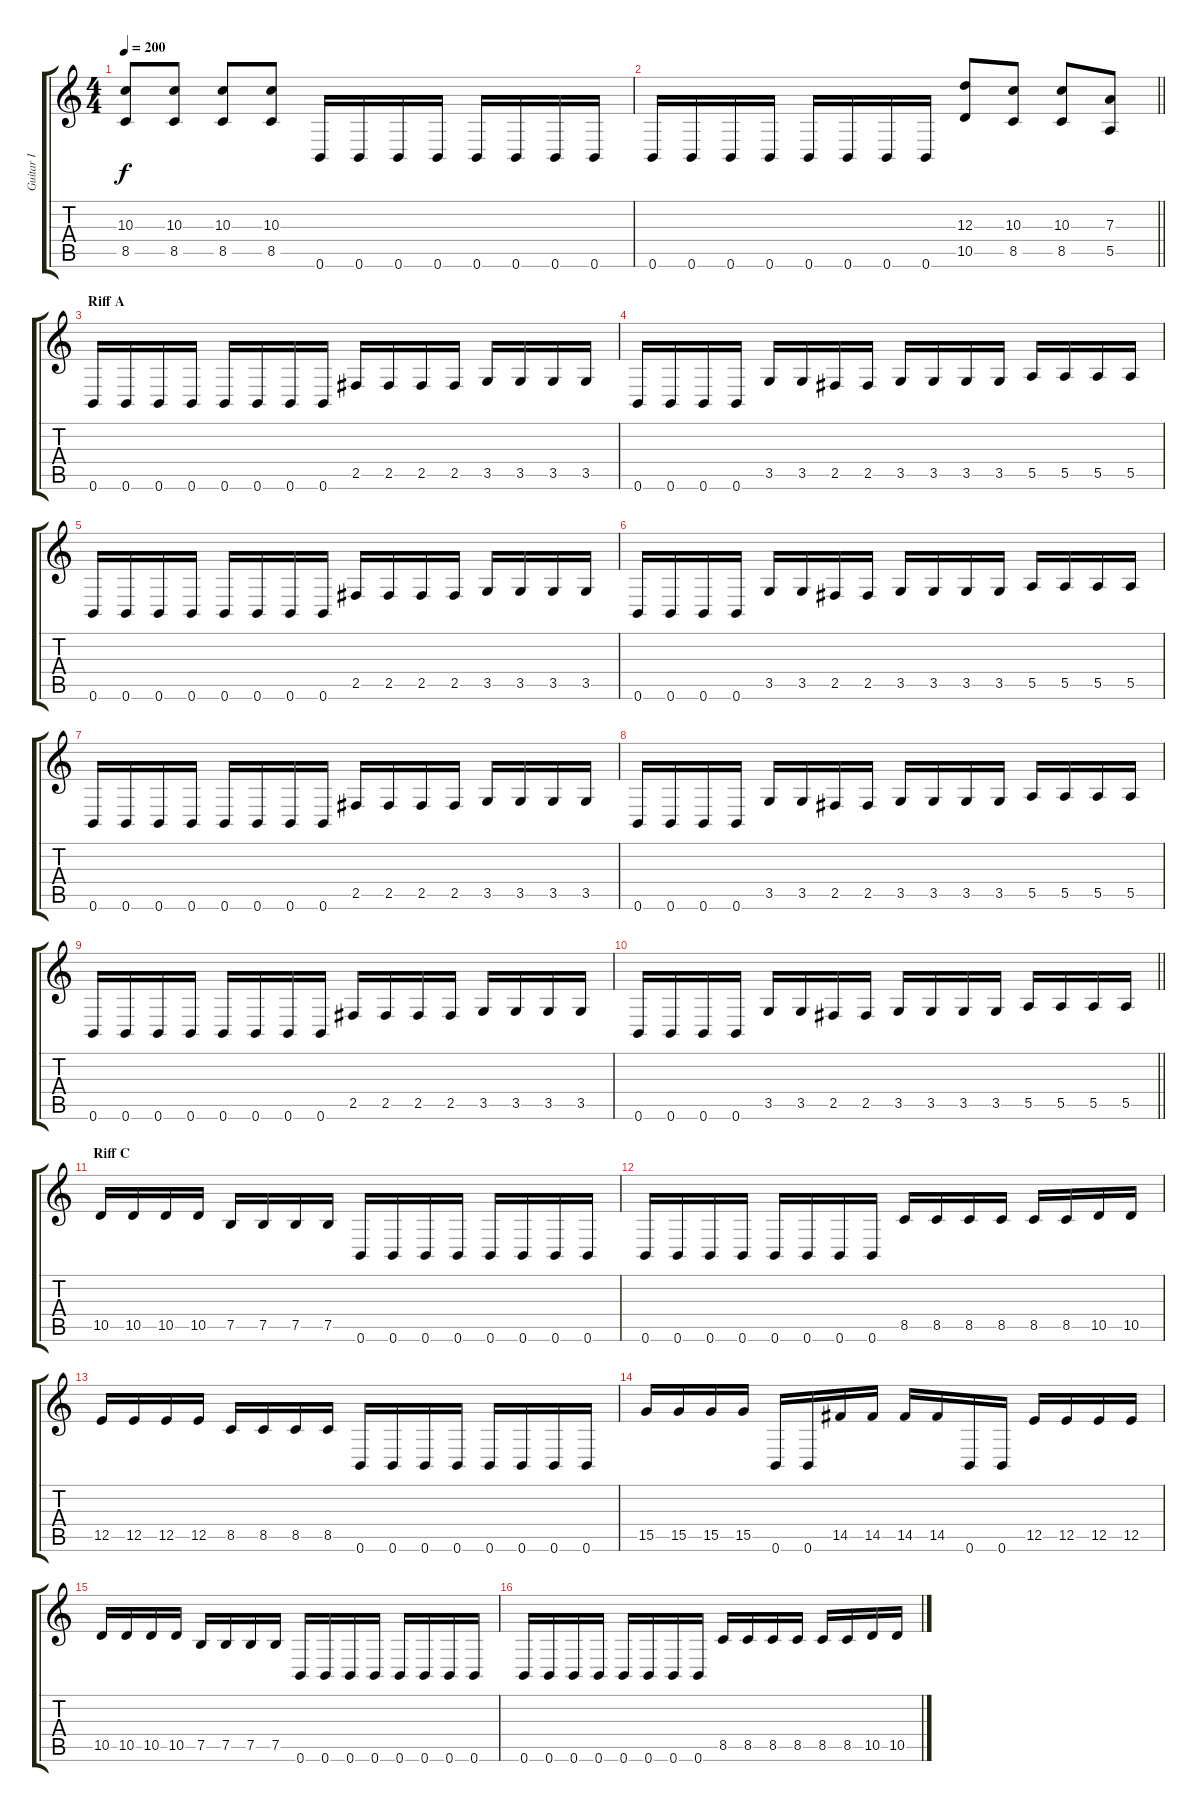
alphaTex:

\track ("Guitar I" "Guitar I") {instrument distortionguitar}
\staff {score tabs}
\tuning (B3 Gb3 D3 A2 E2 B1) {hide}
\ts (4 4)
\tempo 200
\clef g2
\ks c
(10.3 8.5).8{dy f} (10.3 8.5).8 (10.3 8.5).8 (10.3 8.5).8 0.6.16 0.6.16 0.6.16 0.6.16 0.6.16 0.6.16 0.6.16 0.6.16 |
\barLineRight lightlight
0.6.16 0.6.16 0.6.16 0.6.16 0.6.16 0.6.16 0.6.16 0.6.16 (12.3 10.5).8 (10.3 8.5).8 (10.3 8.5).8 (7.3 5.5).8 |
\section ("" "Riff A")
0.6.16 0.6.16 0.6.16 0.6.16 0.6.16 0.6.16 0.6.16 0.6.16 2.5.16 2.5.16 2.5.16 2.5.16 3.5.16 3.5.16 3.5.16 3.5.16 |
0.6.16 0.6.16 0.6.16 0.6.16 3.5.16 3.5.16 2.5.16 2.5.16 3.5.16 3.5.16 3.5.16 3.5.16 5.5.16 5.5.16 5.5.16 5.5.16 |
0.6.16 0.6.16 0.6.16 0.6.16 0.6.16 0.6.16 0.6.16 0.6.16 2.5.16 2.5.16 2.5.16 2.5.16 3.5.16 3.5.16 3.5.16 3.5.16 |
0.6.16 0.6.16 0.6.16 0.6.16 3.5.16 3.5.16 2.5.16 2.5.16 3.5.16 3.5.16 3.5.16 3.5.16 5.5.16 5.5.16 5.5.16 5.5.16 |
0.6.16 0.6.16 0.6.16 0.6.16 0.6.16 0.6.16 0.6.16 0.6.16 2.5.16 2.5.16 2.5.16 2.5.16 3.5.16 3.5.16 3.5.16 3.5.16 |
0.6.16 0.6.16 0.6.16 0.6.16 3.5.16 3.5.16 2.5.16 2.5.16 3.5.16 3.5.16 3.5.16 3.5.16 5.5.16 5.5.16 5.5.16 5.5.16 |
0.6.16 0.6.16 0.6.16 0.6.16 0.6.16 0.6.16 0.6.16 0.6.16 2.5.16 2.5.16 2.5.16 2.5.16 3.5.16 3.5.16 3.5.16 3.5.16 |
\barLineRight lightlight
0.6.16 0.6.16 0.6.16 0.6.16 3.5.16 3.5.16 2.5.16 2.5.16 3.5.16 3.5.16 3.5.16 3.5.16 5.5.16 5.5.16 5.5.16 5.5.16 |
\section ("" "Riff C")
10.5.16 10.5.16 10.5.16 10.5.16 7.5.16 7.5.16 7.5.16 7.5.16 0.6.16 0.6.16 0.6.16 0.6.16 0.6.16 0.6.16 0.6.16 0.6.16 |
0.6.16 0.6.16 0.6.16 0.6.16 0.6.16 0.6.16 0.6.16 0.6.16 8.5.16 8.5.16 8.5.16 8.5.16 8.5.16 8.5.16 10.5.16 10.5.16 |
12.5.16 12.5.16 12.5.16 12.5.16 8.5.16 8.5.16 8.5.16 8.5.16 0.6.16 0.6.16 0.6.16 0.6.16 0.6.16 0.6.16 0.6.16 0.6.16 |
15.5.16 15.5.16 15.5.16 15.5.16 0.6.16 0.6.16 14.5.16 14.5.16 14.5.16 14.5.16 0.6.16 0.6.16 12.5.16 12.5.16 12.5.16 12.5.16 |
10.5.16 10.5.16 10.5.16 10.5.16 7.5.16 7.5.16 7.5.16 7.5.16 0.6.16 0.6.16 0.6.16 0.6.16 0.6.16 0.6.16 0.6.16 0.6.16 |
0.6.16 0.6.16 0.6.16 0.6.16 0.6.16 0.6.16 0.6.16 0.6.16 8.5.16 8.5.16 8.5.16 8.5.16 8.5.16 8.5.16 10.5.16 10.5.16
